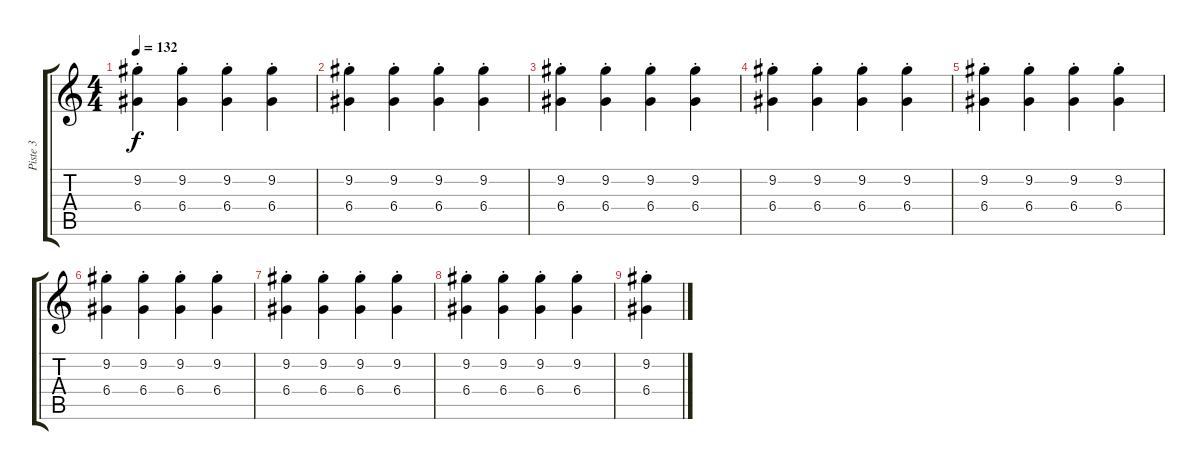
\track ("Piste 3" "Piste 3") {instrument overdrivenguitar}
\staff {score tabs}
\tuning (E4 B3 G3 D3 A2 E2) {hide}
\ts (4 4)
\tempo 132
\clef g2
\ks c
(9.2{st} 6.4{st}).4{dy f} (9.2{st} 6.4{st}).4 (9.2{st} 6.4{st}).4 (9.2{st} 6.4{st}).4 |
(9.2{st} 6.4{st}).4 (9.2{st} 6.4{st}).4 (9.2{st} 6.4{st}).4 (9.2{st} 6.4{st}).4 |
(9.2{st} 6.4{st}).4 (9.2{st} 6.4{st}).4 (9.2{st} 6.4{st}).4 (9.2{st} 6.4{st}).4 |
(9.2{st} 6.4{st}).4 (9.2{st} 6.4{st}).4 (9.2{st} 6.4{st}).4 (9.2{st} 6.4{st}).4 |
(9.2{st} 6.4{st}).4 (9.2{st} 6.4{st}).4 (9.2{st} 6.4{st}).4 (9.2{st} 6.4{st}).4 |
(9.2{st} 6.4{st}).4 (9.2{st} 6.4{st}).4 (9.2{st} 6.4{st}).4 (9.2{st} 6.4{st}).4 |
(9.2{st} 6.4{st}).4 (9.2{st} 6.4{st}).4 (9.2{st} 6.4{st}).4 (9.2{st} 6.4{st}).4 |
(9.2{st} 6.4{st}).4 (9.2{st} 6.4{st}).4 (9.2{st} 6.4{st}).4 (9.2{st} 6.4{st}).4 |
(9.2{st} 6.4{st}).4
